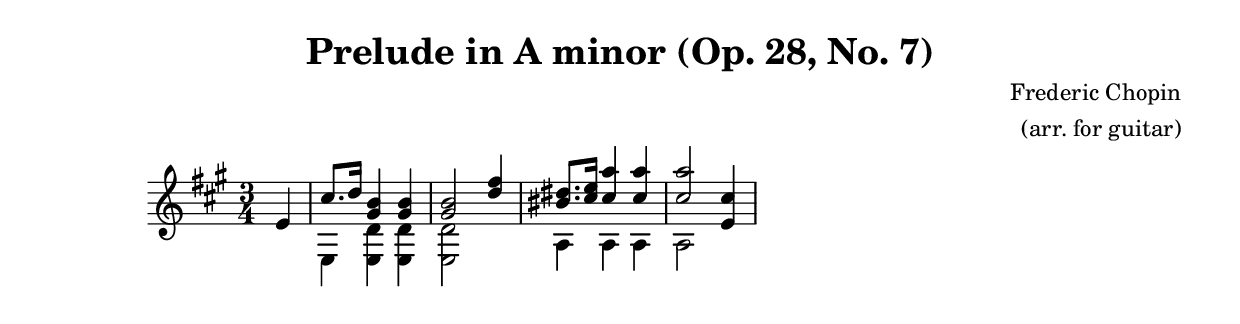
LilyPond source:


\version "2.22.0"
\language "english"

\header{
title = "Prelude in A minor (Op. 28, No. 7)"
composer = "Frederic Chopin"
arranger = "(arr. for guitar)"
}

\score {
  \new Staff {
    \key a \major
    \time 3/4
    % measure 1
    \partial 4 e'
    % measure 2
    <<
	\new Voice {
	     \voiceOne
	     {cs''8. d''16 <gs' b'>4 <gs' b'>4}
	}
	\new Voice {
	     \voiceTwo
	     {e4 <e d'> <e d'>}
	}
    >>
    % measure 3
    <<
	\new Voice {
	     \voiceOne
	     <gs' b'>2
	     <d'' fs''>4
	}
	\new Voice {
	     \voiceTwo
	     <e d'>2
	}
    >>
    % measure 4
    <<
	\new Voice {
	     \voiceOne
	     <bs' ds''>8. <cs'' e''>16
	     <cs'' a''>4 <cs'' a''>4
	}
	\new Voice {
	     \voiceTwo
	     a4 a a
	}
    >>
    % measure 5
    <<
	\new Voice {
	     \voiceOne
	     <cs'' a''>2
	     <e' cs''>4
	}
	\new Voice {
	     \voiceTwo
	     a2
	}
    >>
  }
}

